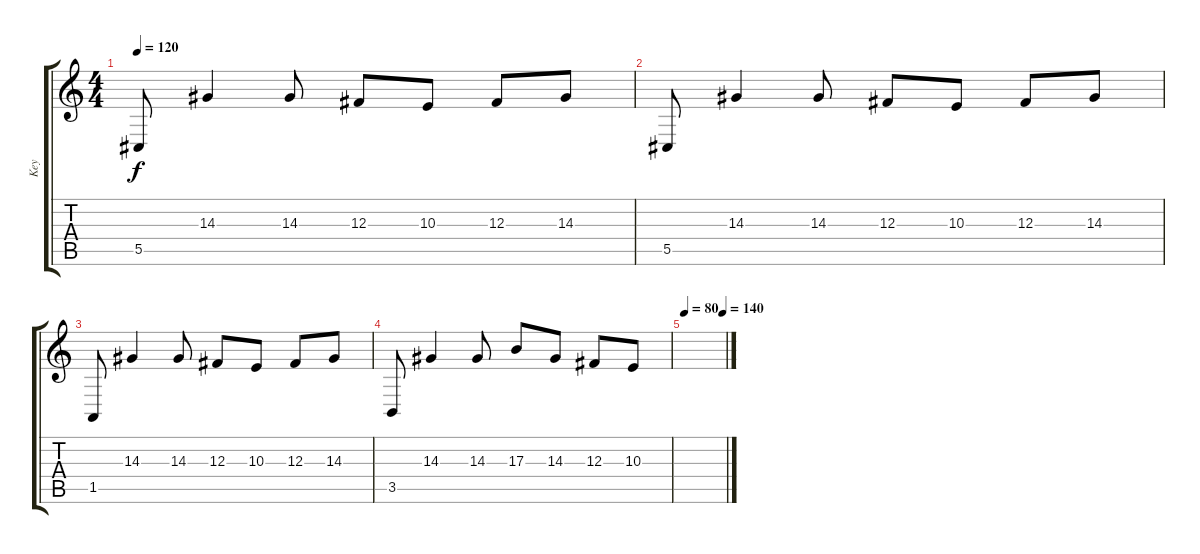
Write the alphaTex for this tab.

\track ("Key" "Key") {instrument lead2sawtooth}
\staff {score tabs}
\tuning (Eb4 Bb3 Gb3 Db3 Ab2 Db2) {hide}
\ts (4 4)
\tempo 120
\clef g2
\ks c
5.5.8{dy f} 14.3.4 14.3.8 12.3.8 10.3.8 12.3.8 14.3.8 |
5.5.8 14.3.4 14.3.8 12.3.8 10.3.8 12.3.8 14.3.8 |
1.5.8 14.3.4 14.3.8 12.3.8 10.3.8 12.3.8 14.3.8 |
3.5.8 14.3.4 14.3.8 17.3.8 14.3.8 12.3.8 10.3.8 |
\tempo 80
\tempo (140 0.9375)
